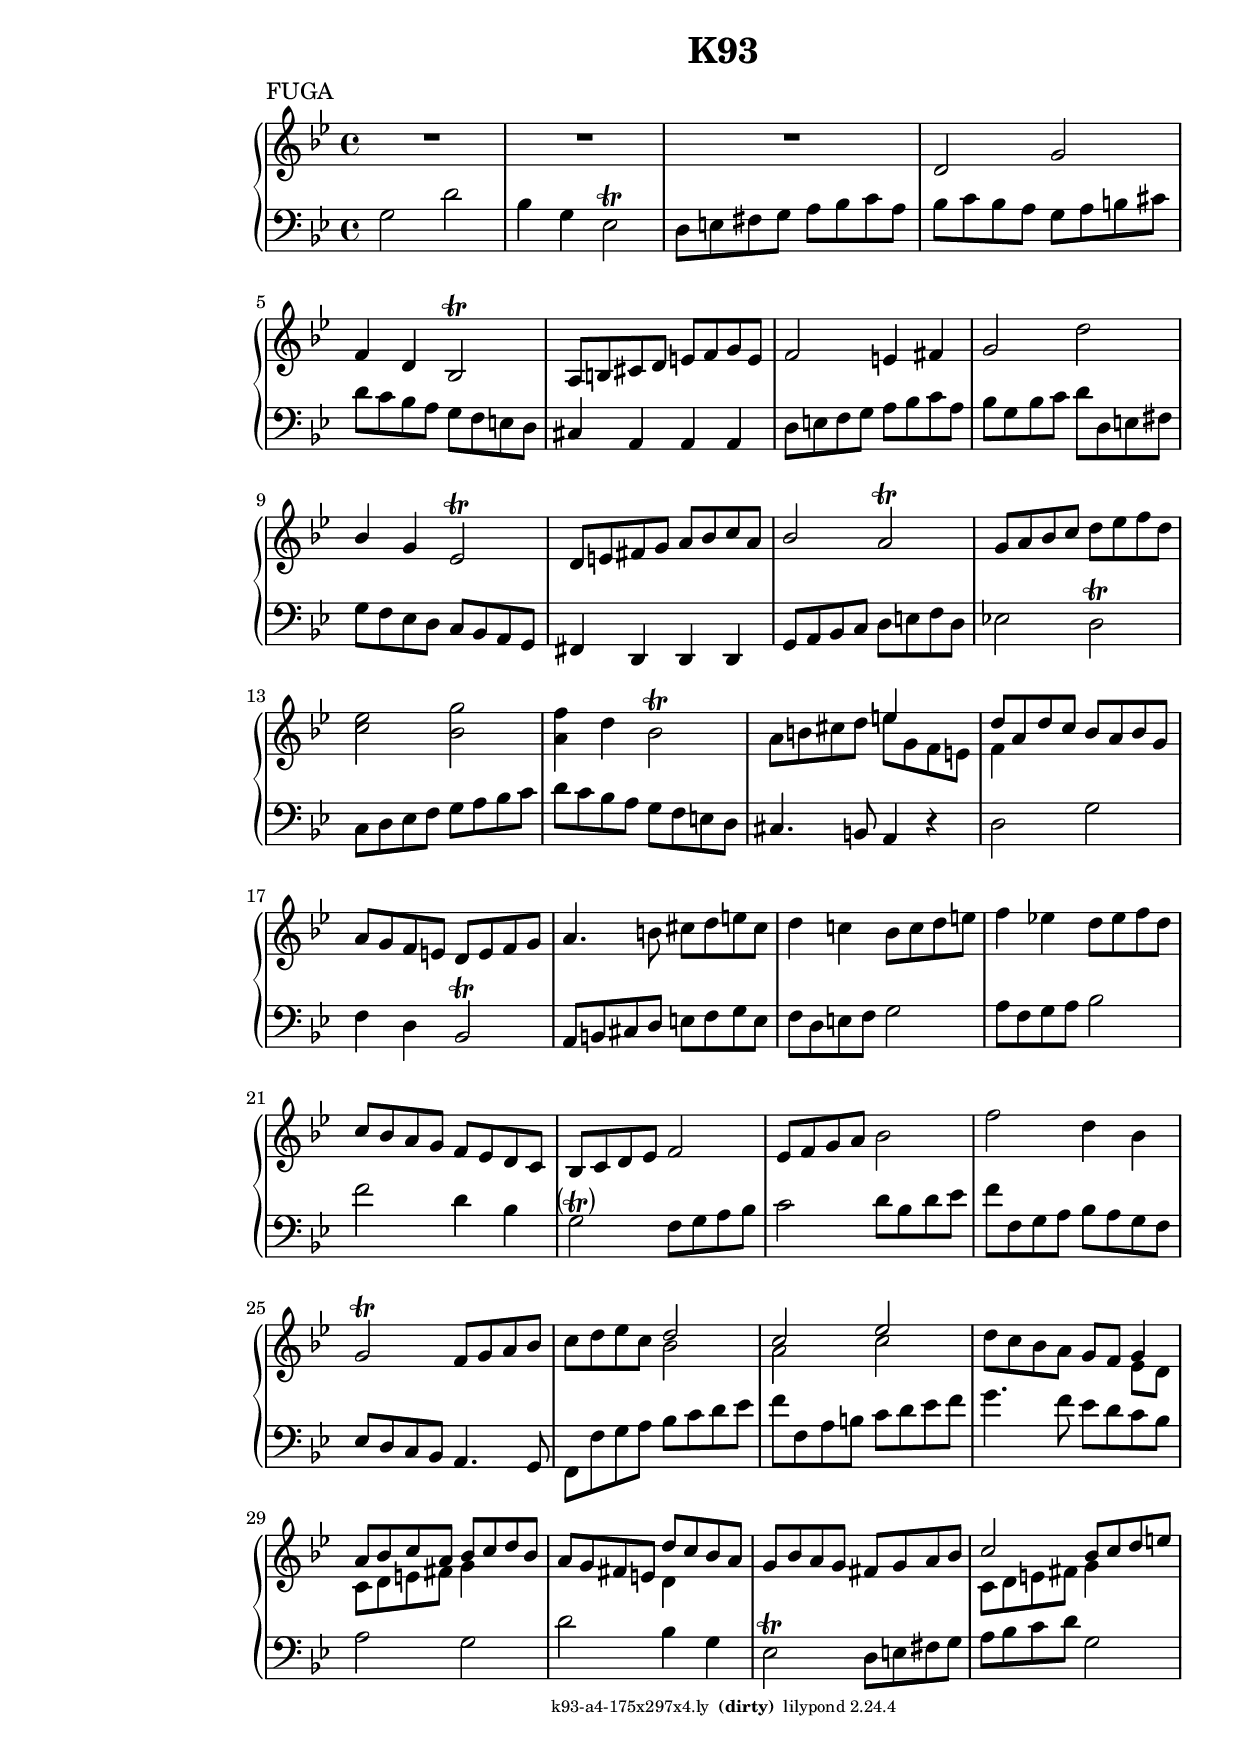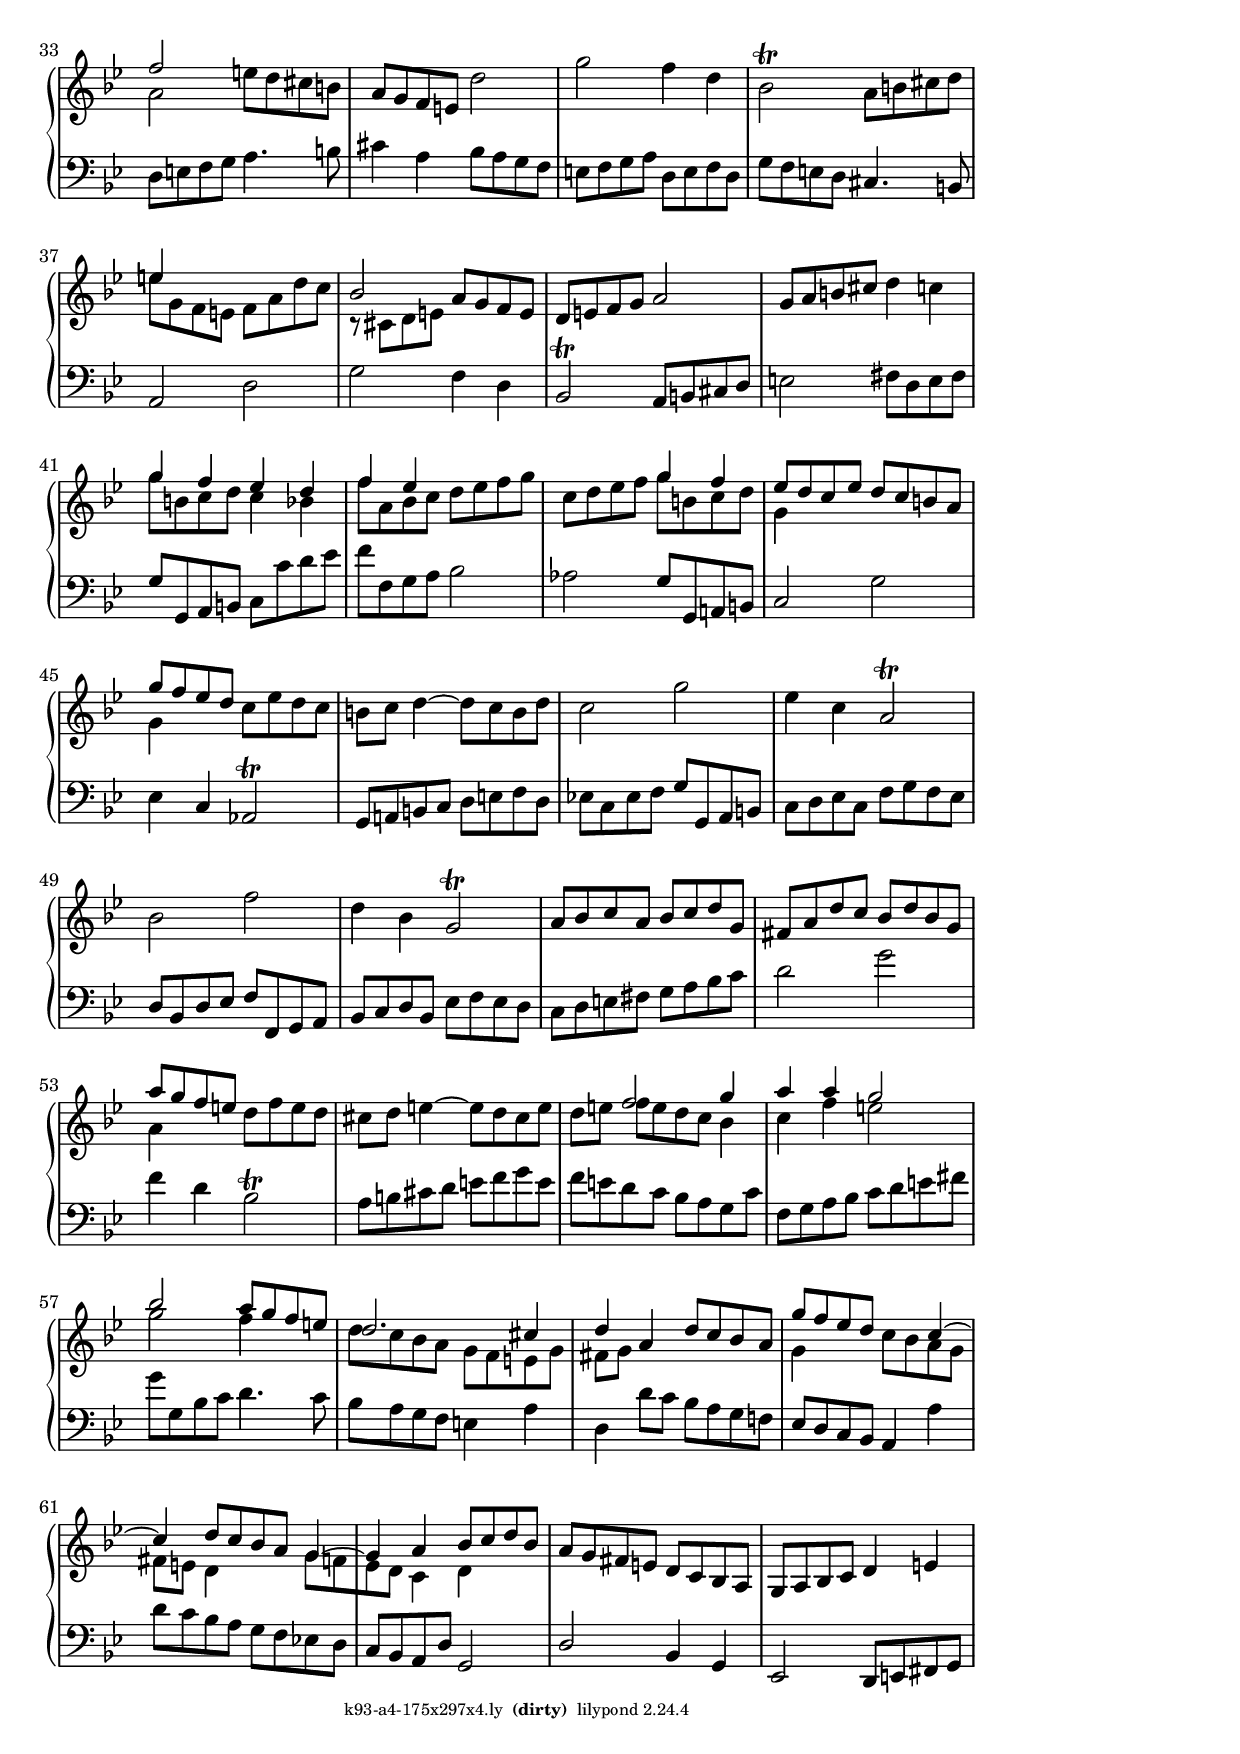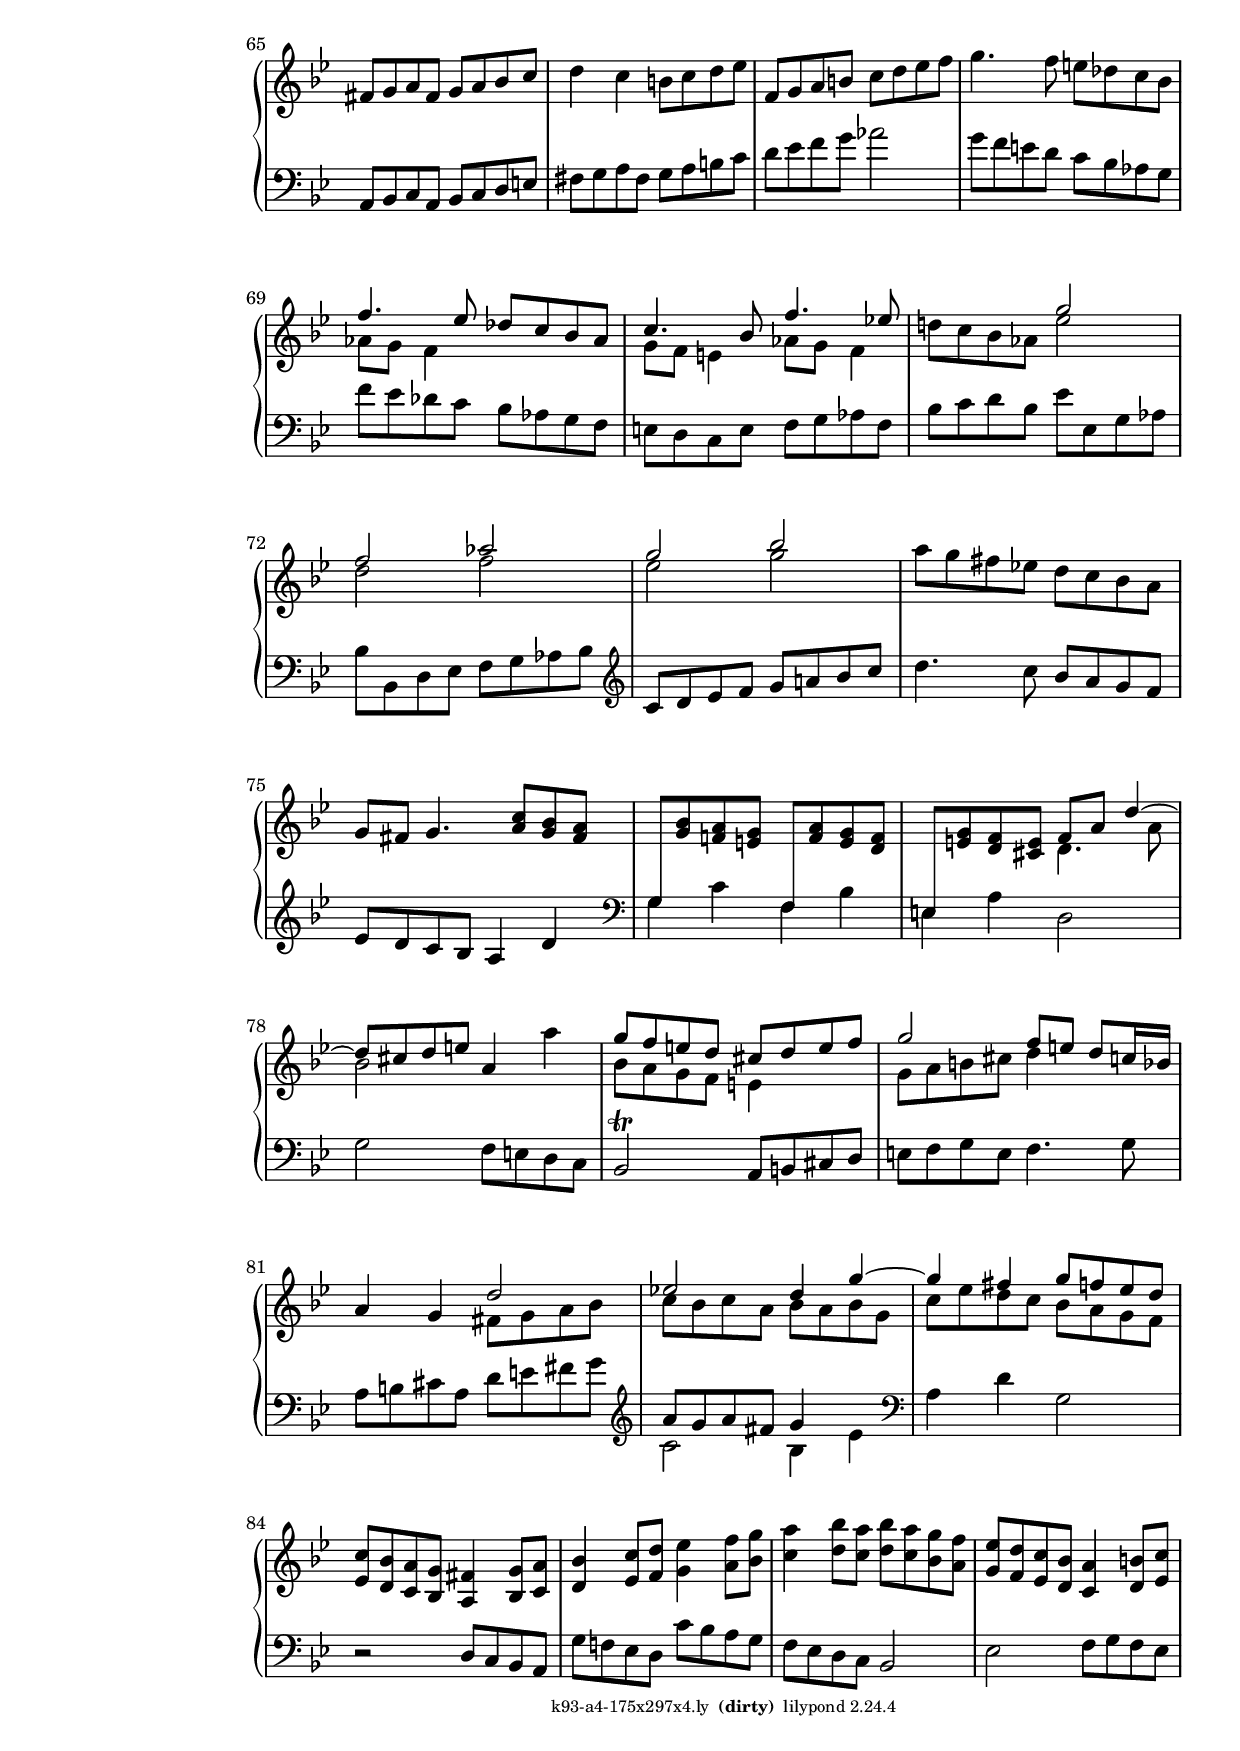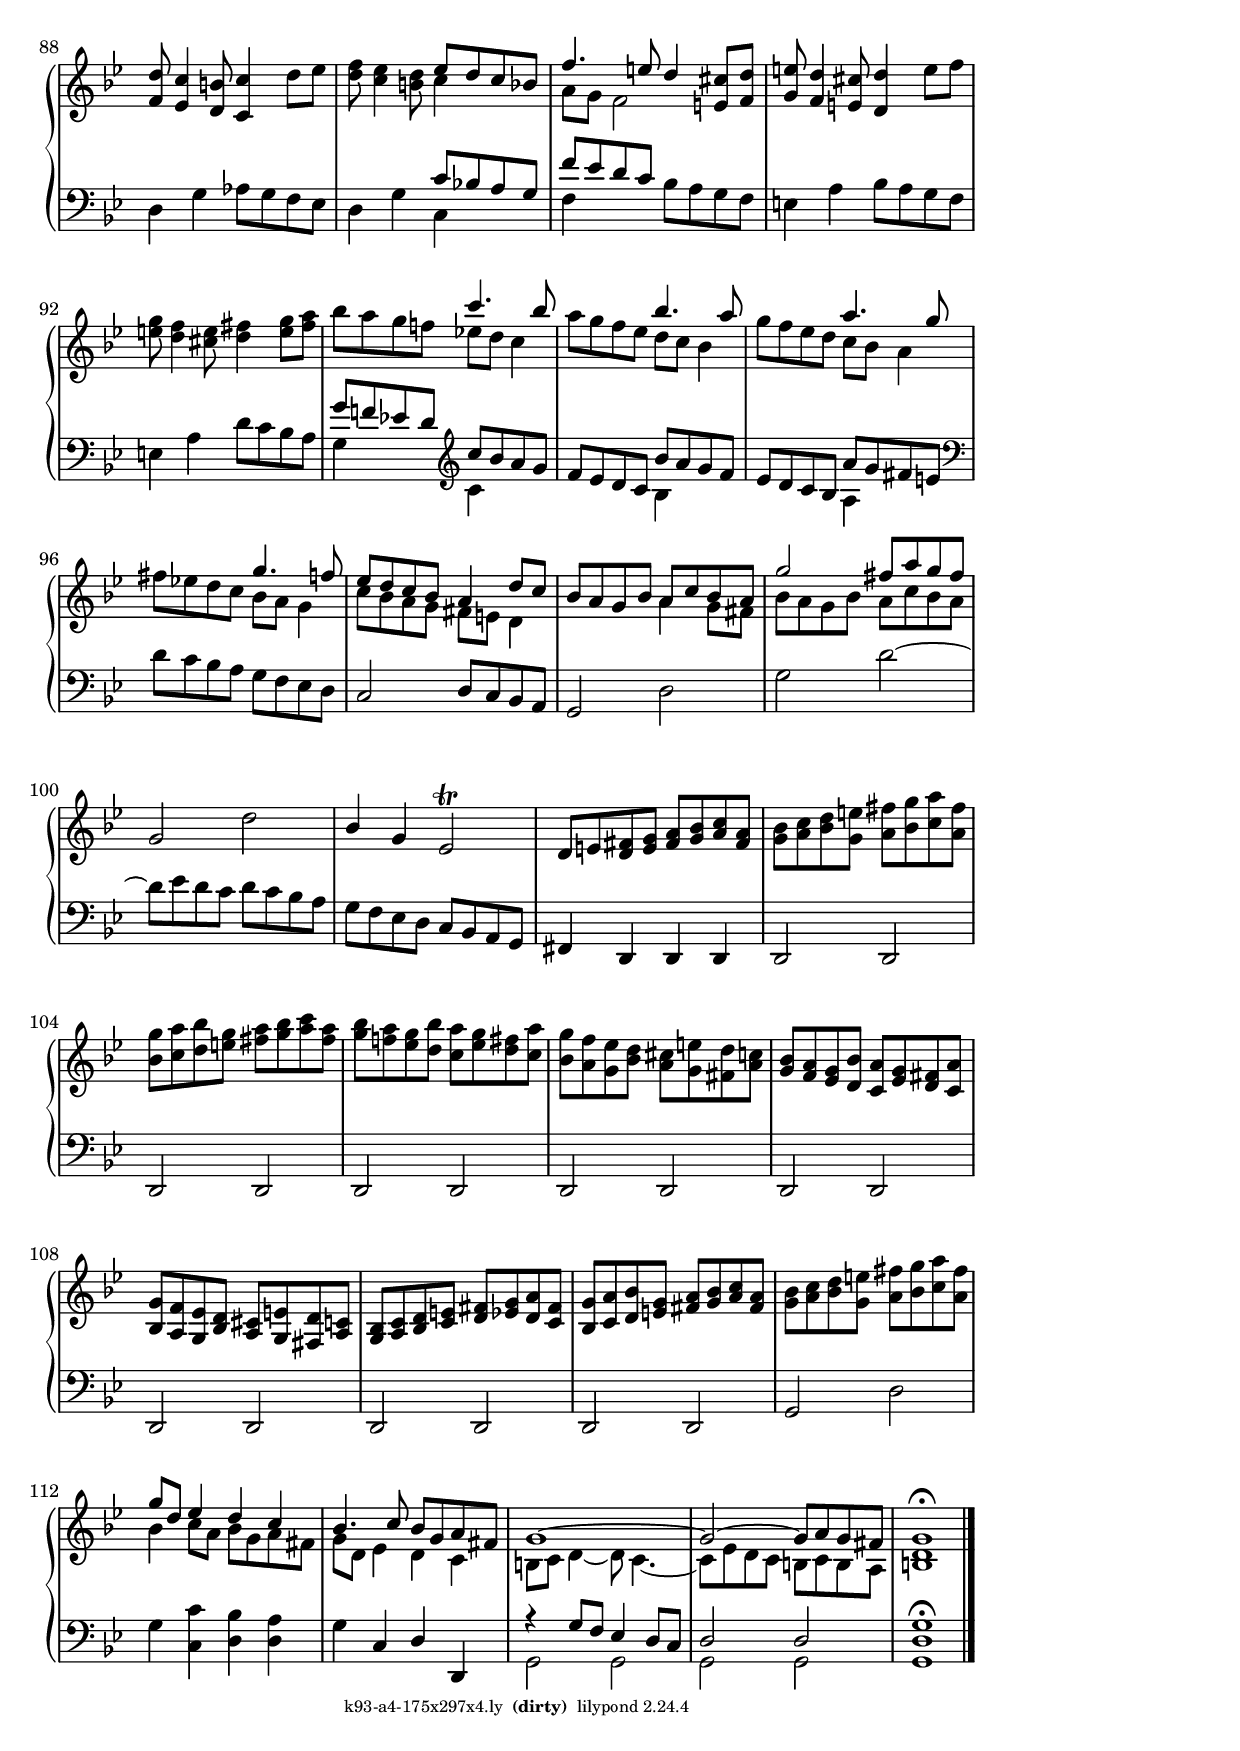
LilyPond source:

\version "2.19.20"

\include "../../include/general.ily"
\include "../../include/a4-175x297.ily"

#(set-global-staff-size 20.0)

breaks = {}
\version "2.18.2"

su = \stemUp
sd = \stemDown
sn = \stemNeutral

\header {
  title = "K93"
  meter = "FUGA"
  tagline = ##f
}

global = {
  \key g \minor
  \time 4/4
  \override ParenthesesItem #'font-size = #+2
}

rightOne = \relative c' {
  \global
  
  R1*3 | d2 g | f4 d bes2-\trill | a8 b cis d e f g e | f2 e4 fis | g2 d' |
  \once \su bes4 g ees2-\trill | d8 e fis g a bes c a | \once \su bes2 a-\trill | g8 a bes c d ees f d | 
  <c ees>2 <bes g'> | <a f'>4 d bes2-\trill | a8 b cis d << { e4 s } \\ { e8 g, f e } >> |
  << { d'8 a d c bes a bes g } \\ { f4 s2. } >> |
  a8 g f e d e f g | a4. b8 cis d e cis | d4 c! bes8 c d e | f4 ees! d8 ees f d |

  c bes a g f ees d c | bes c d ees f2 | ees8 f g a bes2 | f' d4 bes |
  g2-\trill f8 g a bes | c d ees c << { d2 c ees } \\ { bes2 a c } >> |
  d8 c bes a g f << { g4 a8 bes c a bes c d bes } \\ { ees, d c d e fis g4 s }>> |
  a8 g fis e << { d'8 c bes a } \\ { d,4 s }>> | g8 bes a g fis g a bes |
  << { c2 bes8 c d e f2 } \\ { c,8 d e fis g4 s  a2 }>> e'8 d cis b |
  a g f e d'2 | g f4 d  | bes2-\trill a8 b cis d | << { e4 s2. } \\ { e8 g, f e f a d c } >> |
  << { bes2 } \\ { r8 cis, d e } >> a g f e | d e f g a2 | g8 a b cis d4 c |
  << {g'4 f ees d f ees } \\ { g8 b, c d c4 bes f'8 a, bes c} >> d ees f g |
  c, d ees f << { g4 f ees8 d c ees d c b a } \\ { g'8 b, c d g,4 s2.} >> |

  << { g'8 f ees d } \\ { g,4 s } >> c8 ees d c  | b c d4 ~ d8 c b d | c2 g' | ees4 c a2-\trill |
  bes f' | d4 bes g2-\trill | \su a8 bes c a bes c d g, | fis a d c bes d bes g \sn | 
  << { a'8 g f e } \\ { a,4 s } >> d8 f e d | cis d e4 ~ e8 d cis e |
  d e << { f2 g4 a a g2} \\ { f8[ e d c] bes4 c f e2 } >> | 
  << { bes'2 a8 g f e } \\ { g2 f4 s } >> | << { d2. cis4 } \\ { d8 c bes a g f e g } >> |
  << { d'4 a4 d8 c bes a } \\ { fis8[ g] } >> |
  << { g'8 f ees d s4 c4 ~ c d8[ c bes a] g4 ~ g a bes8 c d bes } \\ 
  { g4 s c8 bes a g fis e d4 s g8[ f ees d] c4 d s } >> | a'8 g fis e d c bes a |
  g a bes c d4 e | fis8 g a fis g a bes c | d4 c b8 c d ees | f, g a b c d ees f |
  g4. f8 e des c bes |

  << { f'4. ees8 des8 c bes aes} \\ { aes8 g f4 } >> |
  << { c'4. bes8 f'4. ees!8 } \\ { g,8 f e4 aes8 g f4 } >> |
  d'!8 c bes aes << { g'2 f aes g bes } \\ { ees, d f ees g } >> |
  a8 g fis ees! d c bes a | g fis g4. <a c>8 <g bes> <fis a> |
  \override Beam #'auto-knee-gap = #12
  \once \override Beam.damping = #+inf.0
  \change Staff = "left" g, \change Staff = "right" <g' bes> <f! a> <e g> 
  \once \override Beam.damping = #+inf.0
  \change Staff = "left" f, \change Staff = "right"  <f' a> <e g> <d f> |
  \once \override Beam.damping = #+inf.0
  \change Staff = "left" e, \change Staff = "right" <e' g> <d f> <cis e> 
  << { f a d4 ~ d8 cis d e a,4 } \\ { d,4. a'8 bes2 } >> a'4  |
  << { g8 f e d cis d e f } \\ { bes, a g f e4 s } >> |
  << { g'2 f8 e d c16 bes } \\ { g8 a b cis d4 s } >> |
  a4 g << { d'2 } \\ { fis,8 g a bes } >> |
  << { ees!2 d4 g ~ g fis g8 f ees d } \\ { c8 bes c a bes a bes g c ees d c bes a g f } >> |
  << { c' bes a g fis4 g8 a } { ees8 d c bes a4 bes8 c } >> |
  << { bes'4 c8 d ees4 f8 g } { d,4 ees8 f g4 a8 bes } >> |
  << { a'4 bes8 a bes a g f } { c4 d8 c d c bes a } >> |
  << { ees'8 d c bes a4 b8 c } { g8 f ees d c4 d8 ees } >> |
  << {d'8 c4 b8 c4 } { f,8 ees4 d8 c4 } >> d'8 ees |
  << { f8 ees4 d8 } { d8 c4 b8 } >> << { ees8 d c bes } \\ { c4 s } >> |
  << { f4. e8 d4 } \\ { a8 g f2 } >> \su << { cis'8 d } { e, f } >> |
  << { e'8 d4 cis8 d4 } { g,8 f4 e8 d4 } >> \sn e'8 f |
  << { g8 f4 e8 fis4 g8 a } { e8 d4 cis8 d4 e8 fis } >> |

  bes8 a g f! << { c'4. bes8 } \\ { ees,!8 d c4 } >> | 
  a'8 g f ees << { bes'4. a8 } \\ { d,8 c bes4 } >> | 
  g'8 f ees d << { a'4. g8 } \\ { c,8 bes a4 } >> | 
  fis'8 ees! d c << { g'4. f8 } \\ { bes,8 a g4 } >> | 
  
  << { ees'8 d c bes a4 d8 c } \\ { c8 bes a g fis e d4 } >> | 
  bes'8 a g bes << { a8 c bes a } \\ { a4 g8 fis } >> | 
  << { g'2 fis8 a g fis } \\ { bes,8 a g bes a c bes a } >> | 
  g2 d' | 
  
  \once \su bes4 g ees2-\trill | 
  << { d8 e fis g a bes c a } { s8 s d, e fis g a fis } >> | 
  << { bes c d e fis g a fis } { g, a bes g a bes c a } >> | 
  << { g' a bes g a bes c a } { bes, c d e fis g a fis } >> | 
  
  << { bes a g bes a g fis a } { g f! ees d c ees d c } >> | 
  << { g' f ees d cis e d c } { bes a g bes a g fis a } >> | 
  << { bes a g bes a g fis a } { g f ees d c ees d c } >> | 
  << { g' f ees d cis e d c } { bes a g bes a g fis a } >> | 
  
  << { bes c d e fis g a fis } { g, a bes c d ees d c } >> | 
  << { g' a bes g a bes c a  } { bes, c d e fis g a fis } >> | 
  << { bes c d e fis g a fis } { g, a bes g a bes c a } >> | 
  << { g'8 d ees4 d c } \\ { bes4 c8 a bes g a fis } >> | 
  
  << { bes4. c8 bes g a fis } \\ { g8 d ees4 d c } >> | 
  << { g'1 ~ g2 ~ g8 a g fis } \\ { b,8 c d4 ~ d8 c4. ~ c8 ees d c b c b a } >> | 
  <b d g>1\fermata \bar "|."
}

left = \relative c' {
  \global
  
  g2 d' | bes4 g ees2-\trill | d8 e fis g a bes c a | bes c bes a g a b cis |
  d c bes a g f e d | cis4 a a a  | d8 e f g a bes c a | bes g bes c d d, e fis |
  g f ees d c bes a g | fis4 d d d | g8 a bes c d e f d | ees!2 d-\trill |
  c8 d ees f g a bes c | d c bes a g f e d | cis4. b8 a4 r | d2 g |
  f4 d bes2-\trill | a8 b cis d e f g e | f d e f g2 | a8 f g a bes2 |

  f' d4 bes | g2-\parenthesize-\trill  f8 g a bes | c2 d8 bes d ees | f f, g a bes a g f | 
  ees d c bes a4. g8 | \sd f f'g a \sn bes c d ees | f f, a b c d ees f | g4. f8 ees d c bes |
  a2 g | d' bes4 g | ees2-\trill d8 e fis g | a bes c d g,2 | 
  d8 e f g a4. b8 | cis4 a bes8 a g f | e f g a d, e f d | g f e d cis4. b8 | 
  a2 d | g f4 d | bes2-\trill a8 b cis d | e2 fis8 d e fis |
  g g, a b c c' d ees | f f, g a bes2 | aes g8 g, a! b | c2 g' |

  ees4 c aes2-\trill | g8 a! b c d e f d | ees! c ees f g g, a b | \sd c d ees c \sn f g f ees | 
  d bes d ees f f, g a | bes c d bes ees f ees d | c d e fis g a bes c | d2 g | 
  f4 d bes2-\trill | a8 b cis d e f g e | f e d c bes a g c | f, g a bes c d e fis | 
  g g, bes c d4. c8 | bes a g f e4 a | d, d'8 c bes a g f! | ees d c bes a4 a' | 
  d8 c bes a g f ees! d | c bes a d g,2 | \once \su d' bes4 g | ees2 d8 e fis g | 
  a bes c a bes c d e | fis g a fis g a b c | d ees f g aes2 | g8 f e d c bes aes g |

  f' ees des c bes aes g f | e d c e f g aes f | bes c d bes ees ees, g aes | 
  bes bes, d ees f g aes bes | \clef treble c d ees f g a! bes c | d4. c8 bes a g f | 
  ees d c bes a4 d | \clef bass g,4 c f, bes | e, a d,2 | g f8 e d c | bes2-\trill a8 b cis d | 
  e f g e f4. g8 | a b cis a d e fis g | \clef treble << { a8 g a fis g4 s } \\ { c,2 bes4 ees } >> | 
  \clef bass a, d g,2 | r2 d8 c bes a | g' f! ees d c' bes a g  | f ees d c bes2 | 
  ees f8 g f ees | d4 g aes8 g f ees | d4 g << { c8 bes! a g } \\ {c,4 s } >> | 
  << { f'8 ees d c } \\ { f,4 s } >> bes8 a g f | e4 a bes8 a g f | e4 a d8 c bes a |

  << { g'8 f! ees! d } \\ { g,4 } >> \clef treble << { c'8 bes a g } \\ { c,4 s } >> |
  f8 ees d c << { bes'8 a g f } \\ { bes,4 s } >> | ees8 d c bes << { a'8 g fis e } \\ { a,4 s } >> |
  \clef bass d8 c bes a g f ees d | c2 d8 c bes a | g2 d' | g d' ~ | d8 ees d c d c bes a |
  g f ees d c bes a g | fis4 d d d | d2 d2 | d2 d2 | d2 d2 | d2 d2 | d2 d2 | d2 d2 | d2 d2 | 
  d2 d2 | g d' | g4  <c, c'> <d bes'> <d a'> | g c, \once \su d d, | << { r4 g'8 f ees4 d8 c } \\ { g2 g } >> |
  << { d'2 d } \\ { g, g } >> | < g d' g>1\fermata \bar "|."
}

\score {
  \new PianoStaff <<
    \new Staff = "right" {
      << 
        \breaks
        \rightOne 
      >>
    }
    \new Staff = "left" { 
      \clef bass \left 
    }
  >>
  \layout { indent = 0 }
}

